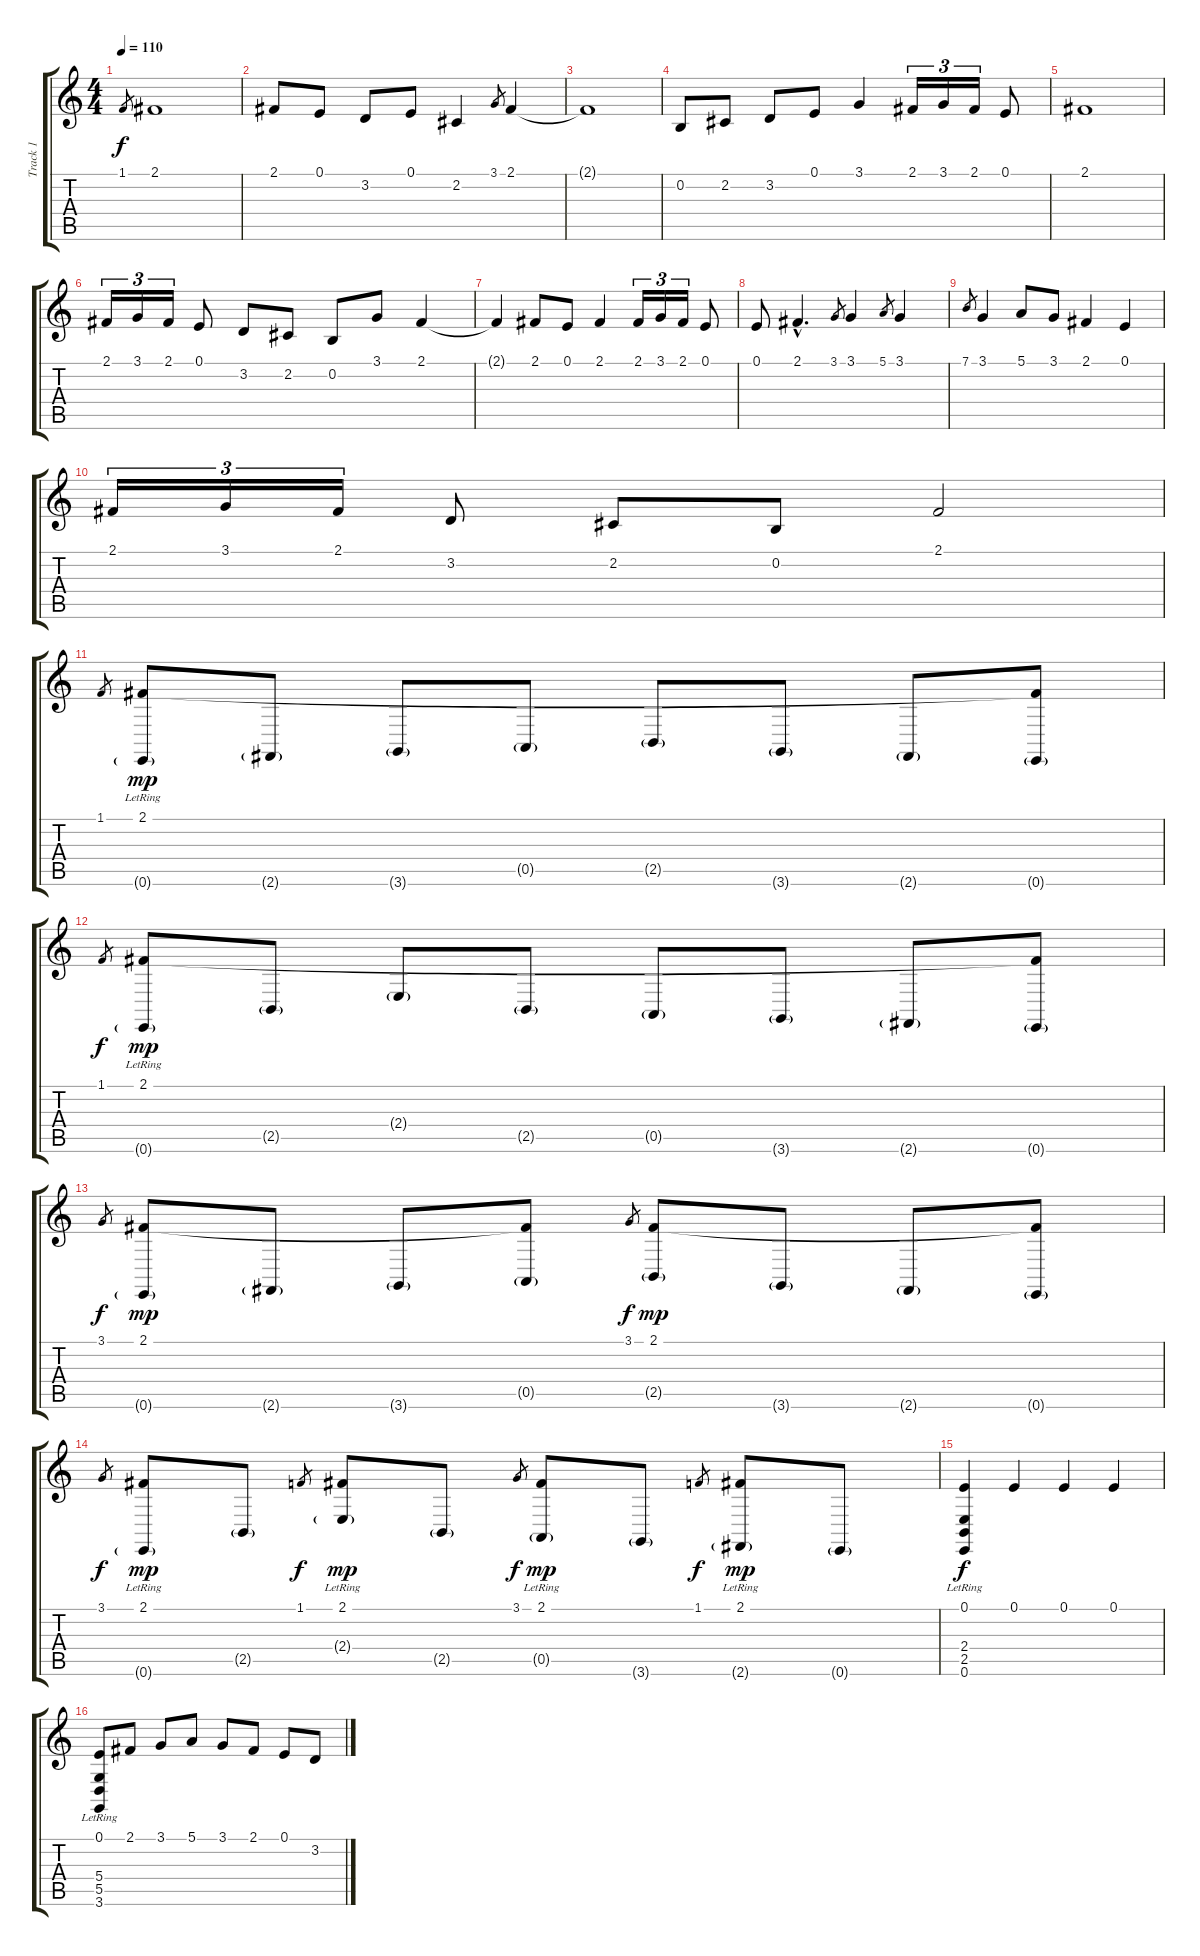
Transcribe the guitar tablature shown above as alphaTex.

\track ("Track 1" "Track 1") {instrument acousticgrandpiano}
\staff {score tabs}
\tuning (E4 B3 G3 D3 A2 E2) {hide}
\ts (4 4)
\tempo 110
\clef g2
\ks c
1.1.8{gr dy f instrument acousticgrandpiano} 2.1.1 |
2.1.8 0.1.8 3.2.8 0.1.8 2.2.4 3.1.8{gr} 2.1.4 |
2.1{t}.1 |
0.2.8 2.2.8 3.2.8 0.1.8 3.1.4 2.1.16{tu (3 2)} 3.1.16{tu (3 2)} 2.1.16{tu (3 2)} 0.1.8 |
2.1.1 |
2.1.16{tu (3 2)} 3.1.16{tu (3 2)} 2.1.16{tu (3 2)} 0.1.8 3.2.8 2.2.8 0.2.8 3.1.8 2.1.4 |
2.1{t}.4 2.1.8 0.1.8 2.1.4 2.1.16{tu (3 2)} 3.1.16{tu (3 2)} 2.1.16{tu (3 2)} 0.1.8 |
0.1.8 2.1{hac}.4{d} 3.1.8{gr} 3.1.4 5.1.8{gr} 3.1.4 |
7.1.8{gr} 3.1.4 5.1.8 3.1.8 2.1.4 0.1.4 |
2.1.16{tu (3 2)} 3.1.16{tu (3 2)} 2.1.16{tu (3 2)} 3.2.8 2.2.8 0.2.8 2.1.2 |
1.1.8{gr} (2.1{lr} 0.6{g}).8{dy mp} 2.6{g}.8 3.6{g}.8 0.5{g}.8 2.5{g}.8 3.6{g}.8 2.6{g}.8 (2.1{t} 0.6{g}).8 |
1.1.8{gr dy f} (2.1{lr} 0.6{g}).8{dy mp} 2.5{g}.8 2.4{g}.8 2.5{g}.8 0.5{g}.8 3.6{g}.8 2.6{g}.8 (2.1{t} 0.6{g}).8 |
3.1.8{gr dy f} (2.1 0.6{g}).8{dy mp} 2.6{g}.8 3.6{g}.8 (2.1{t} 0.5{g}).8 3.1.8{gr dy f} (2.1 2.5{g}).8{dy mp} 3.6{g}.8 2.6{g}.8 (2.1{t} 0.6{g}).8 |
3.1.8{gr dy f} (2.1{lr} 0.6{g}).8{dy mp} 2.5{g}.8 1.1.8{gr dy f} (2.1{lr} 2.4{g}).8{dy mp} 2.5{g}.8 3.1.8{gr dy f} (2.1{lr} 0.5{g}).8{dy mp} 3.6{g}.8 1.1.8{gr dy f} (2.1{lr} 2.6{g}).8{dy mp} 0.6{g}.8 |
(0.1 2.4{lr} 2.5{lr} 0.6{lr}).4{dy f} 0.1.4 0.1.4 0.1.4 |
(0.1 5.4{lr} 5.5{lr} 3.6{lr}).8 2.1.8 3.1.8 5.1.8 3.1.8 2.1.8 0.1.8 3.2.8
